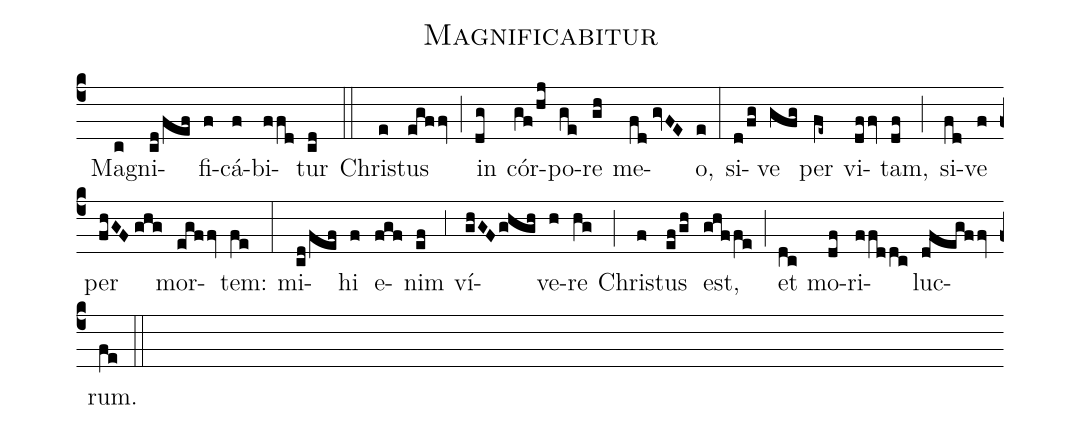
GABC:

name:Magnificabitur;
mode:IV;
office-part:Offertoria;
%%
(c4) () Ma(c)gni(cd/fef)fi(f)cá(f)bi(ffd)tur(cd) (::) Chri(e)stus(egffv) (;) in(dg) cór(gf/hj)po(ge)re(gh) me(fd//gvFE)o,(e) (:) si(d/fg)ve(gfg) per(fe~) vi(dffv)tam,(df) (;) si(fd)ve(f) per(fhGF//ghg) mor(egffv)tem:(fe) (:) mi(cd/fef)hi(f) e(fgf)nim(ef) (;3) ví(ghGF/ghgh)ve(h)re(hg) (;) Chri(f)stus(ef/gh) est,(ghffe) (;) et(dc) mo(df)ri(ffddc)luc(dfegffv)rum.(fe) (::)
